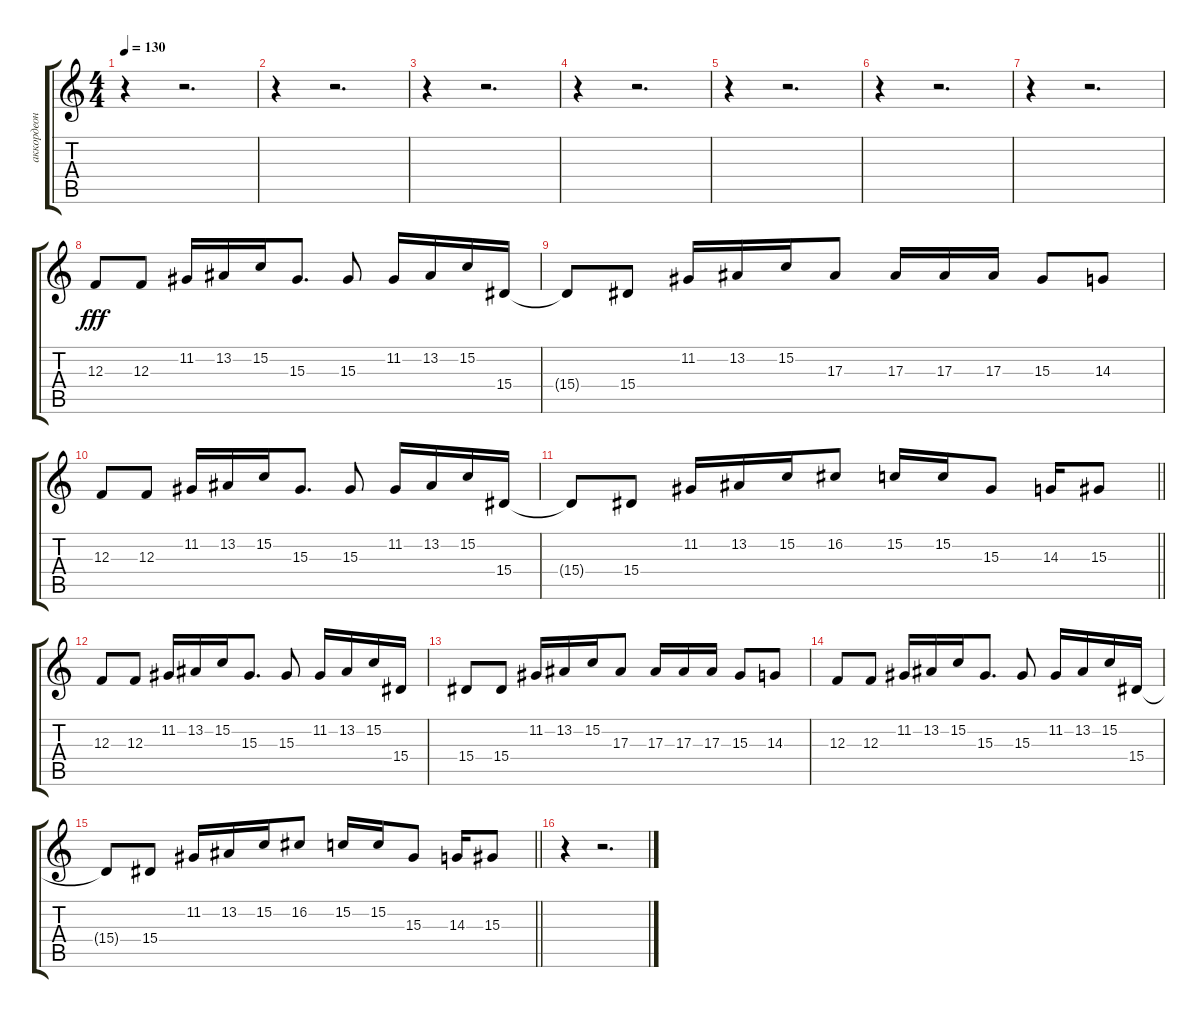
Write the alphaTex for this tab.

\track ("аккордеон" "аккордеон") {instrument accordion}
\staff {score tabs}
\tuning (D4 A3 F3 C3 G2 D2) {hide}
\ts (4 4)
\tempo 130
\clef g2
\ks c
r.4{dy fff} r.2{d} |
r.4 r.2{d} |
r.4 r.2{d} |
r.4 r.2{d} |
r.4 r.2{d} |
r.4 r.2{d} |
r.4 r.2{d} |
12.3.8 12.3.8 11.2.16 13.2.16 15.2.16 15.3.8{d} 15.3.8 11.2.16 13.2.16 15.2.16 15.4.16 |
15.4{t}.8 15.4.8 11.2.16 13.2.16 15.2.16 17.3.8 17.3.16 17.3.16 17.3.16 15.3.8 14.3.8 |
12.3.8 12.3.8 11.2.16 13.2.16 15.2.16 15.3.8{d} 15.3.8 11.2.16 13.2.16 15.2.16 15.4.16 |
\barLineRight lightlight
15.4{t}.8 15.4.8 11.2.16 13.2.16 15.2.16 16.2.8 15.2.16 15.2.16 15.3.8 14.3.16 15.3.8 |
12.3.8 12.3.8 11.2.16 13.2.16 15.2.16 15.3.8{d} 15.3.8 11.2.16 13.2.16 15.2.16 15.4.16 |
15.4.8 15.4.8 11.2.16 13.2.16 15.2.16 17.3.8 17.3.16 17.3.16 17.3.16 15.3.8 14.3.8 |
12.3.8 12.3.8 11.2.16 13.2.16 15.2.16 15.3.8{d} 15.3.8 11.2.16 13.2.16 15.2.16 15.4.16 |
\barLineRight lightlight
15.4{t}.8 15.4.8 11.2.16 13.2.16 15.2.16 16.2.8 15.2.16 15.2.16 15.3.8 14.3.16 15.3.8 |
r.4 r.2{d}
